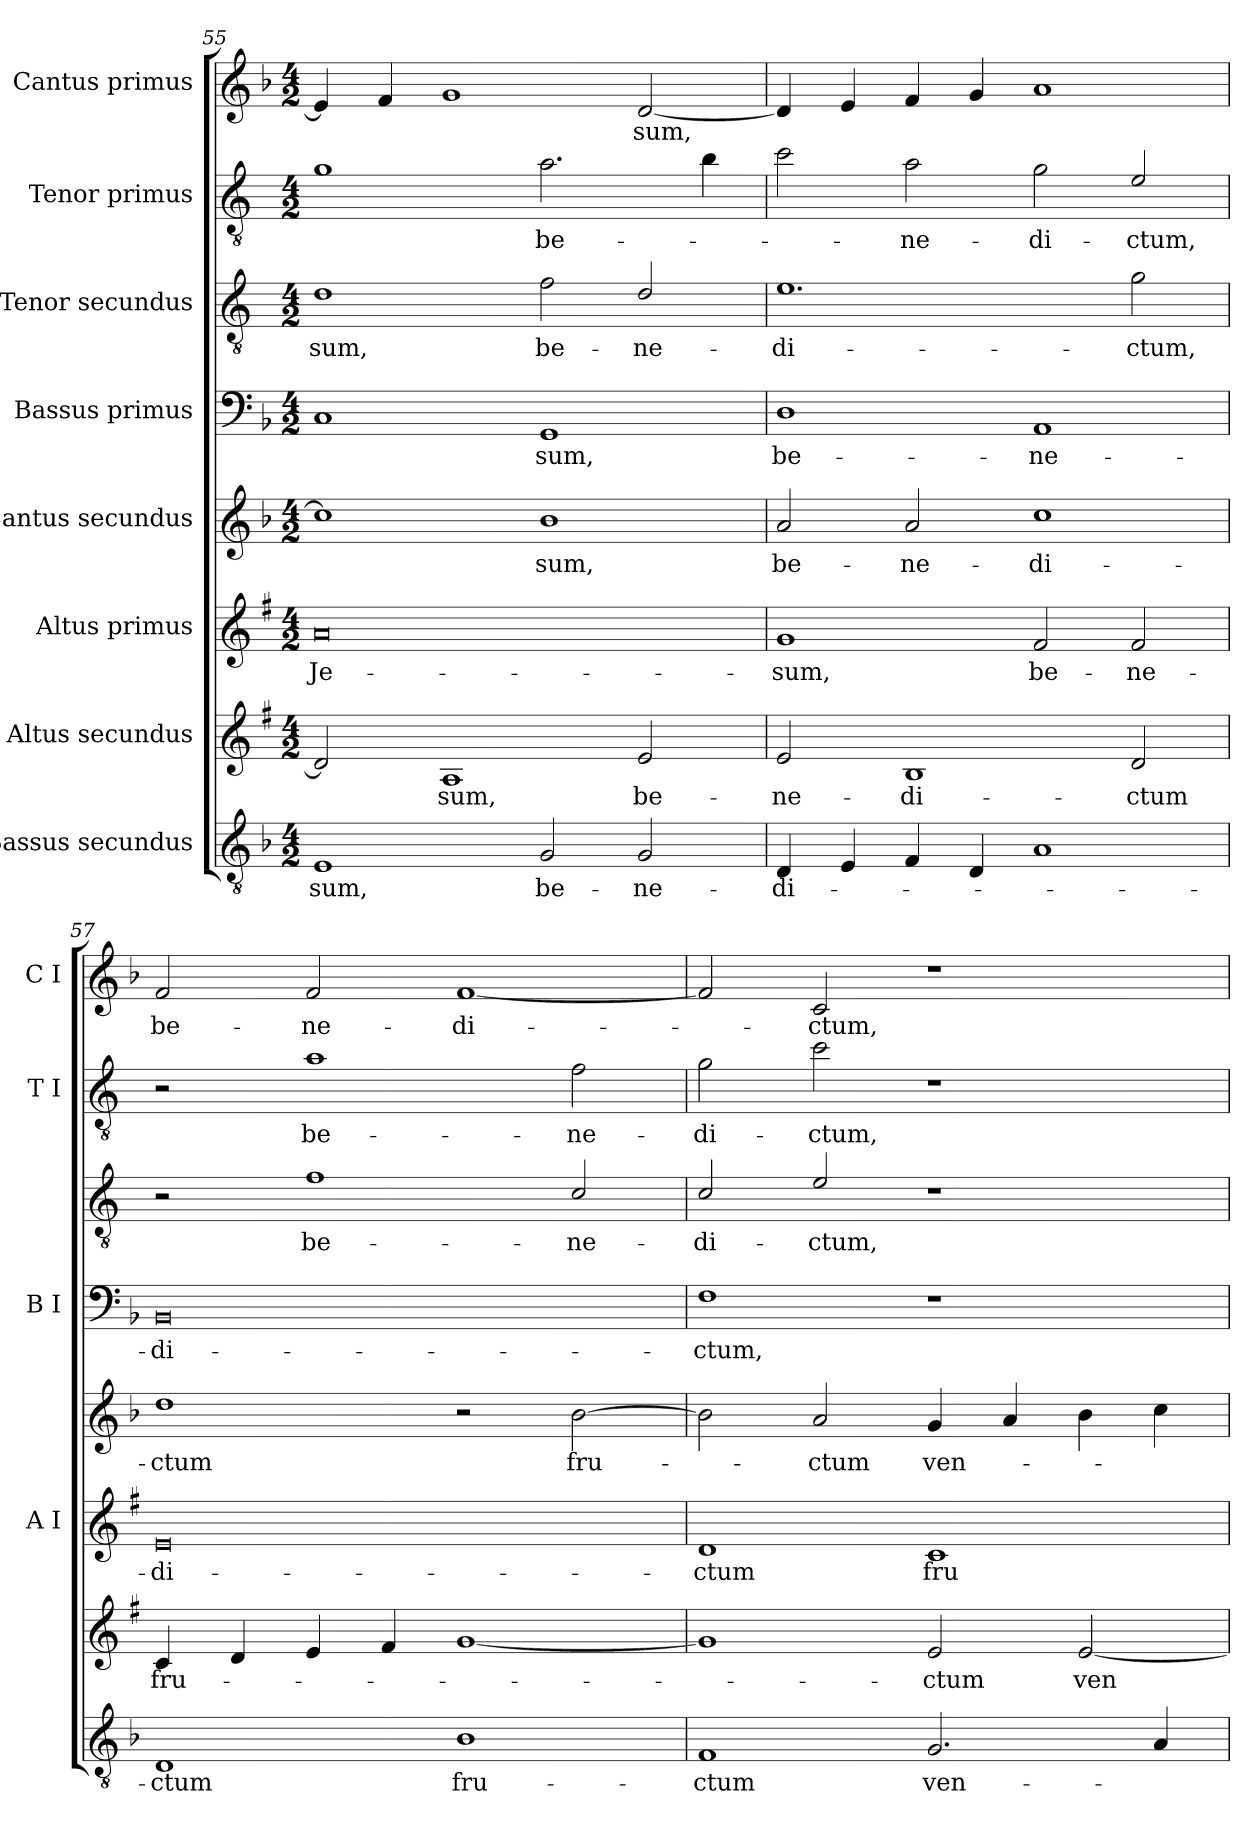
**kern	**text	**kern	**text	**kern	**text	**kern	**text	**kern	**text	**kern	**text	**kern	**text	**kern	**text
*part8	*part8	*part7	*part7	*part6	*part6	*part5	*part5	*part4	*part4	*part3	*part3	*part2	*part2	*part1	*part1
*staff8	*staff8	*staff7	*staff7	*staff6	*staff6	*staff5	*staff5	*staff4	*staff4	*staff3	*staff3	*staff2	*staff2	*staff1	*staff1
*I"Bassus secundus	*	*I"Altus secundus	*	*I"Altus primus	*	*I"Cantus secundus	*	*I"Bassus primus	*	*I"Tenor secundus	*	*I"Tenor primus	*	*I"Cantus primus	*
*	*	*	*	*I'A I	*	*	*	*I'B I	*	*	*	*I'T I	*	*I'C I	*
*clefGv2	*	*clefG2	*	*clefG2	*	*clefG2	*	*clefF4	*	*clefGv2	*	*clefGv2	*	*clefG2	*
*	*	*ITrd1c2	*	*ITrd1c2	*	*	*	*	*	*ITrd4c7	*	*ITrd4c7	*	*	*
*k[b-]	*	*k[b-]	*	*k[b-]	*	*k[b-]	*	*k[b-]	*	*k[b-]	*	*k[b-]	*	*k[b-]	*
*F:	*	*F:	*	*F:	*	*F:	*	*F:	*	*F:	*	*F:	*	*F:	*
*M4/2	*	*M4/2	*	*M4/2	*	*M4/2	*	*M4/2	*	*M4/2	*	*M4/2	*	*M4/2	*
=55	=55	=55	=55	=55	=55	=55	=55	=55	=55	=55	=55	=55	=55	=55	=55
!	!LO:LY:b	!	!	!	!LO:LY:b	!	!	!	!	!	!LO:LY:b	!	!	!	!
1E	-sum,	2c/]	.	0g	Je-	1cc]	.	1C	.	1G	-sum,	1c	.	4e/]	.
.	.	.	.	.	.	.	.	.	.	.	.	.	.	4f/	.
!	!	!	!LO:LY:b	!	!	!	!	!	!	!	!	!	!	!	!
.	.	1G	-sum,	.	.	.	.	.	.	.	.	.	.	1g	.
!	!LO:LY:b	!	!	!	!	!	!LO:LY:b	!	!LO:LY:b	!	!LO:LY:b	!	!LO:LY:b	!	!
2G/	be-	.	.	.	.	1b-	-sum,	1GG	-sum,	2B-\	be-	2.d\	be-	.	.
!	!LO:LY:b	!	!LO:LY:b	!	!	!	!	!	!	!	!LO:LY:b	!	!	!	!LO:LY:b
2G/	-ne-	2d/	be-	.	.	.	.	.	.	2G/	-ne-	.	.	[2d/	-sum,
.	.	.	.	.	.	.	.	.	.	.	.	4e\	.	.	.
=56	=56	=56	=56	=56	=56	=56	=56	=56	=56	=56	=56	=56	=56	=56	=56
!	!LO:LY:b	!	!LO:LY:b	!	!LO:LY:b	!	!LO:LY:b	!	!LO:LY:b	!	!LO:LY:b	!	!	!	!
4D/	-di-	2d/	-ne-	1f	-sum,	2a/	be-	1D	be-	1.A	-di-	2f\	.	4d/]	.
4E/	.	.	.	.	.	.	.	.	.	.	.	.	.	4e/	.
!	!	!	!LO:LY:b	!	!	!	!LO:LY:b	!	!	!	!	!	!LO:LY:b	!	!
4F/	.	1A	-di-	.	.	2a/	-ne-	.	.	.	.	2d\	-ne-	4f/	.
4D/	.	.	.	.	.	.	.	.	.	.	.	.	.	4g/	.
!	!	!	!	!	!LO:LY:b	!	!LO:LY:b	!	!LO:LY:b	!	!	!	!LO:LY:b	!	!
1A	.	.	.	2e/	be-	1cc	-di-	1AA	-ne-	.	.	2c\	-di-	1a	.
!	!	!	!LO:LY:b	!	!LO:LY:b	!	!	!	!	!	!LO:LY:b	!	!LO:LY:b	!	!
.	.	2c/	-ctum	2e/	-ne-	.	.	.	.	2c\	-ctum,	2A/	-ctum,	.	.
=57	=57	=57	=57	=57	=57	=57	=57	=57	=57	=57	=57	=57	=57	=57	=57
!	!LO:LY:b	!	!LO:LY:b	!	!LO:LY:b	!	!LO:LY:b	!	!LO:LY:b	!	!	!	!	!	!LO:LY:b
1D	-ctum	4B-/	fru-	0d	-di-	1dd	-ctum	0BB-	-di-	2r	.	2r	.	2f/	be-
.	.	4c/	.	.	.	.	.	.	.	.	.	.	.	.	.
!	!	!	!	!	!	!	!	!	!	!	!LO:LY:b	!	!LO:LY:b	!	!LO:LY:b
.	.	4d/	.	.	.	.	.	.	.	1B-	be-	1d	be-	2f/	-ne-
.	.	4e/	.	.	.	.	.	.	.	.	.	.	.	.	.
!	!LO:LY:b	!	!	!	!	!	!	!	!	!	!	!	!	!	!LO:LY:b
1B-	fru-	[1f	.	.	.	2r	.	.	.	.	.	.	.	[1f	-di-
!	!	!	!	!	!	!	!LO:LY:b	!	!	!	!LO:LY:b	!	!LO:LY:b	!	!
.	.	.	.	.	.	[2b-\	fru-	.	.	2F/	-ne-	2B-\	-ne-	.	.
=58	=58	=58	=58	=58	=58	=58	=58	=58	=58	=58	=58	=58	=58	=58	=58
!	!LO:LY:b	!	!	!	!LO:LY:b	!	!	!	!LO:LY:b	!	!LO:LY:b	!	!LO:LY:b	!	!
1F	-ctum	1f]	.	1c	-ctum	2b-\]	.	1F	-ctum,	2F/	-di-	2c\	-di-	2f/]	.
!	!	!	!	!	!	!	!LO:LY:b	!	!	!	!LO:LY:b	!	!LO:LY:b	!	!LO:LY:b
.	.	.	.	.	.	2a/	-ctum	.	.	2A/	-ctum,	2f\	-ctum,	2c/	-ctum,
!	!LO:LY:b	!	!LO:LY:b	!	!LO:LY:b	!	!LO:LY:b	!	!	!	!	!	!	!	!
2.G/	ven-	2d/	-ctum	1B-	fru-	4g/	ven-	1r	.	1r	.	1r	.	1r	.
.	.	.	.	.	.	4a/	.	.	.	.	.	.	.	.	.
!	!	!	!LO:LY:b	!	!	!	!	!	!	!	!	!	!	!	!
.	.	[2d/	ven-	.	.	4b-\	.	.	.	.	.	.	.	.	.
4A/	.	.	.	.	.	4cc\	.	.	.	.	.	.	.	.	.
=	=	=	=	=	=	=	=	=	=	=	=	=	=	=	=
*-	*-	*-	*-	*-	*-	*-	*-	*-	*-	*-	*-	*-	*-	*-	*-
